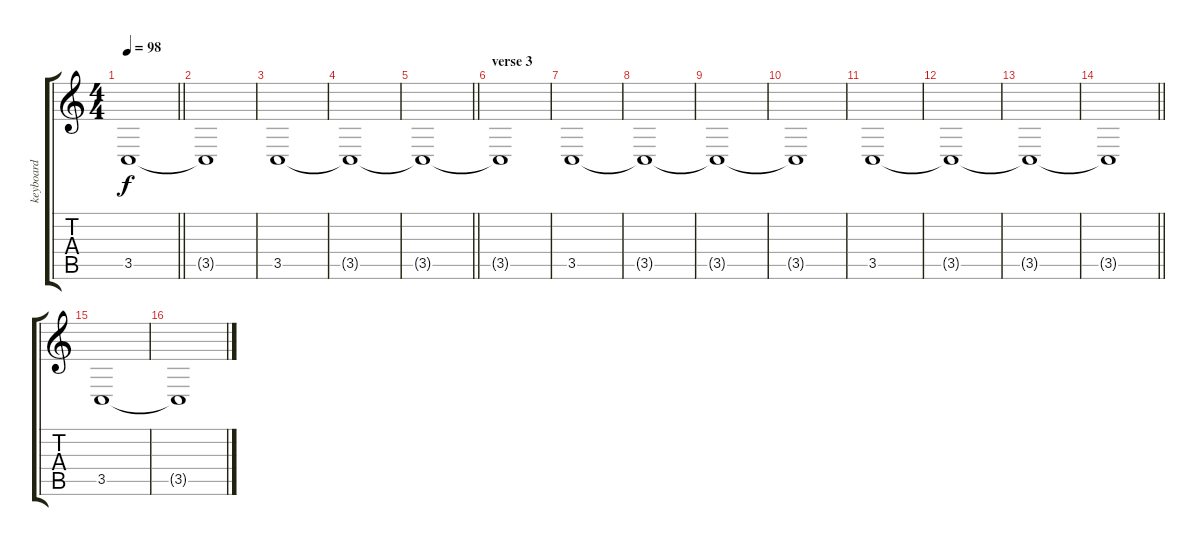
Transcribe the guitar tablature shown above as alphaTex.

\track ("keyboard" "keyboard") {instrument pad2warm}
\staff {score tabs}
\tuning (E4 B3 G3 D3 A2 E2) {hide}
\ts (4 4)
\tempo 98
\clef g2
\barLineRight lightlight
\ks c
3.5{t}.1{dy f} |
3.5{t}.1 |
3.5.1 |
3.5{t}.1 |
\barLineRight lightlight
3.5{t}.1 |
\section ("" "verse 3")
3.5{t}.1 |
3.5.1 |
3.5{t}.1 |
3.5{t}.1 |
3.5{t}.1 |
3.5.1 |
3.5{t}.1 |
3.5{t}.1 |
\barLineRight lightlight
3.5{t}.1 |
3.5.1 |
3.5{t}.1
